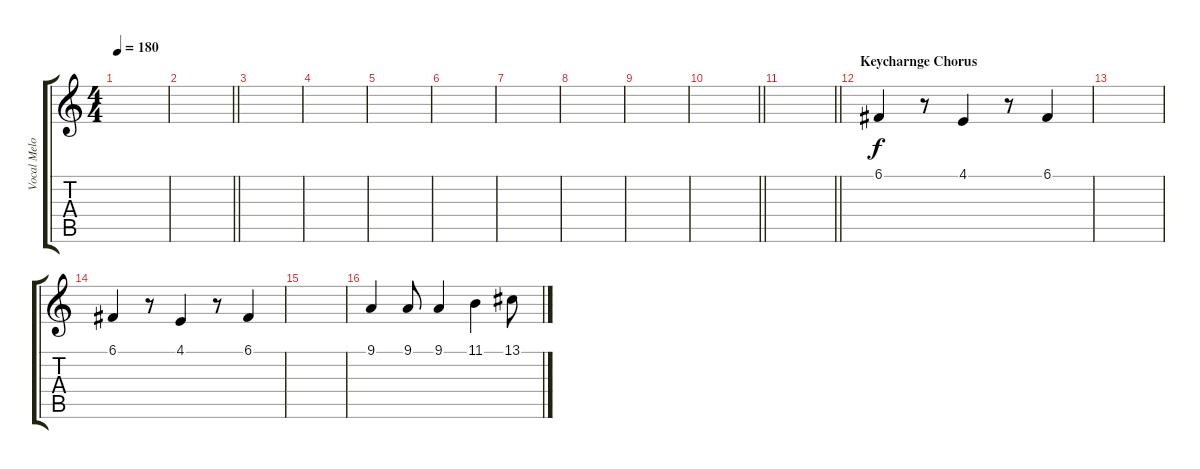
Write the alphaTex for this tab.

\track ("Vocal Melody" "Vocal Melo") {instrument lead2sawtooth}
\staff {score tabs}
\tuning (C4 G3 Eb3 Bb2 F2 C2) {hide}
\ts (4 4)
\tempo 180
\clef g2
\ks c
|
\barLineRight lightlight
|
|
|
|
|
|
|
|
\barLineRight lightlight
|
\barLineRight lightlight
|
\section ("" "Keycharnge Chorus")
6.1.4 r.8 4.1.4 r.8 6.1.4 |
|
6.1.4 r.8 4.1.4 r.8 6.1.4 |
|
9.1.4 9.1.8 9.1.4 11.1.4 13.1.8
